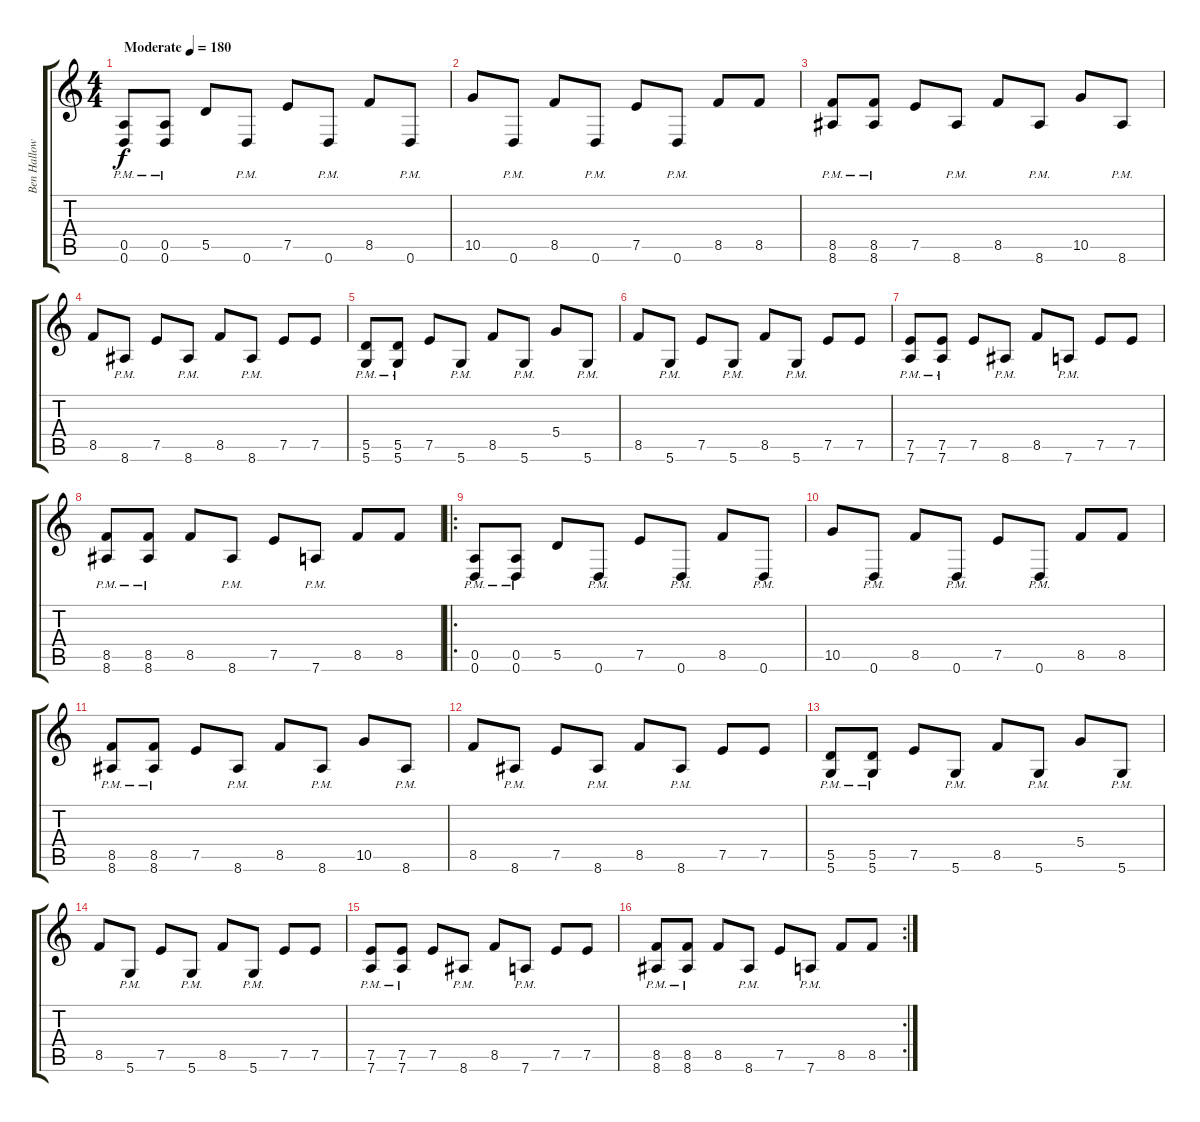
\track ("Ben Hallows" "Ben Hallow") {instrument distortionguitar}
\staff {score tabs}
\tuning (E4 B3 G3 D3 A2 D2) {hide}
\ts (4 4)
\tempo (180 "Moderate")
\clef g2
\ks c
(0.5 0.6{pm}).8{dy f instrument distortionguitar} (0.5 0.6{pm}).8 5.5.8 0.6{pm}.8 7.5.8 0.6{pm}.8 8.5.8 0.6{pm}.8 |
10.5.8 0.6{pm}.8 8.5.8 0.6{pm}.8 7.5.8 0.6{pm}.8 8.5.8 8.5.8 |
(8.5 8.6{pm}).8 (8.5 8.6{pm}).8 7.5.8 8.6{pm}.8 8.5.8 8.6{pm}.8 10.5.8 8.6{pm}.8 |
8.5.8 8.6{pm}.8 7.5.8 8.6{pm}.8 8.5.8 8.6{pm}.8 7.5.8 7.5.8 |
(5.5 5.6{pm}).8 (5.5 5.6{pm}).8 7.5.8 5.6{pm}.8 8.5.8 5.6{pm}.8 5.4.8 5.6{pm}.8 |
8.5.8 5.6{pm}.8 7.5.8 5.6{pm}.8 8.5.8 5.6{pm}.8 7.5.8 7.5.8 |
(7.5 7.6{pm}).8 (7.5 7.6{pm}).8 7.5.8 8.6{pm}.8 8.5.8 7.6{pm}.8 7.5.8 7.5.8 |
(8.5 8.6{pm}).8 (8.5 8.6{pm}).8 8.5.8 8.6{pm}.8 7.5.8 7.6{pm}.8 8.5.8 8.5.8 |
\ro
(0.5 0.6{pm}).8 (0.5 0.6{pm}).8 5.5.8 0.6{pm}.8 7.5.8 0.6{pm}.8 8.5.8 0.6{pm}.8 |
10.5.8 0.6{pm}.8 8.5.8 0.6{pm}.8 7.5.8 0.6{pm}.8 8.5.8 8.5.8 |
(8.5 8.6{pm}).8 (8.5 8.6{pm}).8 7.5.8 8.6{pm}.8 8.5.8 8.6{pm}.8 10.5.8 8.6{pm}.8 |
8.5.8 8.6{pm}.8 7.5.8 8.6{pm}.8 8.5.8 8.6{pm}.8 7.5.8 7.5.8 |
(5.5 5.6{pm}).8 (5.5 5.6{pm}).8 7.5.8 5.6{pm}.8 8.5.8 5.6{pm}.8 5.4.8 5.6{pm}.8 |
8.5.8 5.6{pm}.8 7.5.8 5.6{pm}.8 8.5.8 5.6{pm}.8 7.5.8 7.5.8 |
(7.5 7.6{pm}).8 (7.5 7.6{pm}).8 7.5.8 8.6{pm}.8 8.5.8 7.6{pm}.8 7.5.8 7.5.8 |
\rc 2
(8.5 8.6{pm}).8 (8.5 8.6{pm}).8 8.5.8 8.6{pm}.8 7.5.8 7.6{pm}.8 8.5.8 8.5.8
